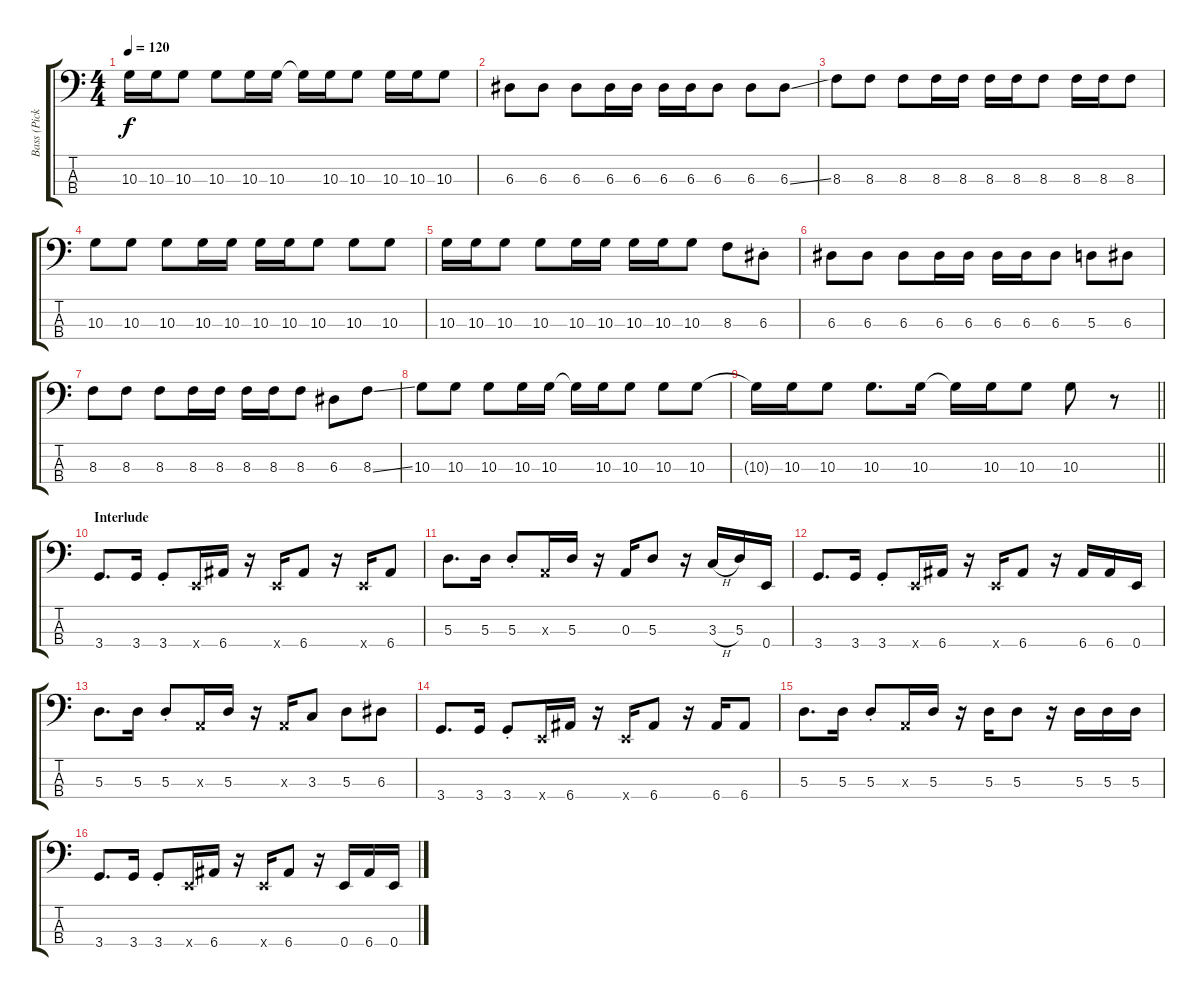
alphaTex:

\track ("Bass (Pick)" "Bass (Pick") {instrument electricbasspick}
\staff {score tabs}
\tuning (G2 D2 A1 E1) {hide}
\ts (4 4)
\tempo 120
\clef f4
\ks c
10.3.16{dy f} 10.3.16 10.3.8 10.3.8 10.3.16 10.3.16 10.3{t}.16 10.3.16 10.3.8 10.3.16 10.3.16 10.3.8 |
6.3.8 6.3.8 6.3.8 6.3.16 6.3.16 6.3.16 6.3.16 6.3.8 6.3.8 6.3{ss}.8 |
8.3.8 8.3.8 8.3.8 8.3.16 8.3.16 8.3.16 8.3.16 8.3.8 8.3.16 8.3.16 8.3.8 |
10.3.8 10.3.8 10.3.8 10.3.16 10.3.16 10.3.16 10.3.16 10.3.8 10.3.8 10.3.8 |
10.3.16 10.3.16 10.3.8 10.3.8 10.3.16 10.3.16 10.3.16 10.3.16 10.3.8 8.3.8 6.3{st}.8 |
6.3.8 6.3.8 6.3.8 6.3.16 6.3.16 6.3.16 6.3.16 6.3.8 5.3.8 6.3.8 |
8.3.8 8.3.8 8.3.8 8.3.16 8.3.16 8.3.16 8.3.16 8.3.8 6.3.8 8.3{ss}.8 |
10.3.8 10.3.8 10.3.8 10.3.16 10.3.16 10.3{t}.16 10.3.16 10.3.8 10.3.8 10.3.8 |
\barLineRight lightlight
10.3{t}.16 10.3.16 10.3.8 10.3.8{d} 10.3.16 10.3{t}.16 10.3.16 10.3.8 10.3.8 r.8 |
\section ("" "Interlude")
3.4.8{d} 3.4.16 3.4{st}.8 0.4{x}.16 6.4.16 r.16 0.4{x}.16 6.4.8 r.16 0.4{x}.16 6.4.8 |
5.3.8{d} 5.3.16 5.3{st}.8 0.3{x}.16 5.3.16 r.16 0.3.16 5.3.8 r.16 3.3{h}.16 5.3.16 0.4.16 |
3.4.8{d} 3.4.16 3.4{st}.8 0.4{x}.16 6.4.16 r.16 0.4{x}.16 6.4.8 r.16 6.4.16 6.4.16 0.4.16 |
5.3.8{d} 5.3.16 5.3{st}.8 0.3{x}.16 5.3.16 r.16 0.3{x}.16 3.3.8 5.3.8 6.3.8 |
3.4.8{d} 3.4.16 3.4{st}.8 0.4{x}.16 6.4.16 r.16 0.4{x}.16 6.4.8 r.16 6.4.16 6.4.8 |
5.3.8{d} 5.3.16 5.3{st}.8 0.3{x}.16 5.3.16 r.16 5.3.16 5.3.8 r.16 5.3.16 5.3.16 5.3.16 |
3.4.8{d} 3.4.16 3.4{st}.8 0.4{x}.16 6.4.16 r.16 0.4{x}.16 6.4.8 r.16 0.4.16 6.4.16 0.4.16
